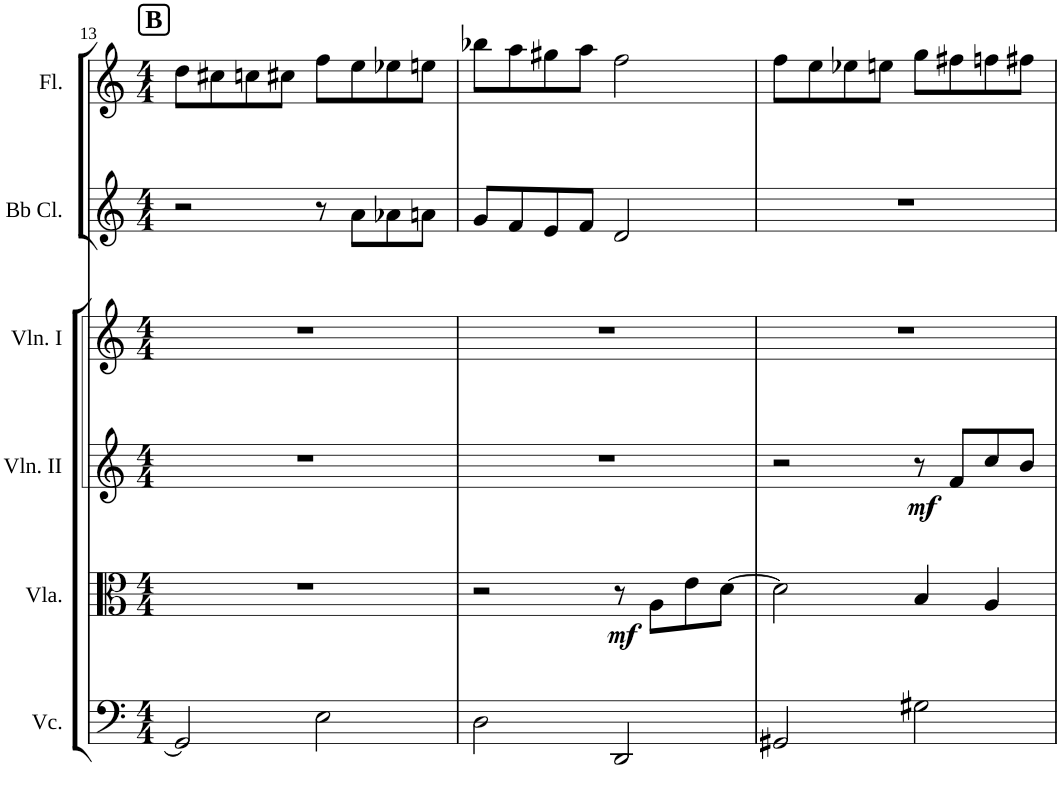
**kern	**kern	**dynam	**kern	**dynam	**kern	**kern	**kern
*part6	*part5	*part5	*part4	*part4	*part3	*part2	*part1
*staff6	*staff5	*staff5	*staff4	*staff4	*staff3	*staff2	*staff1
*I"Cello	*I"Viola	*	*I"Violin II	*	*I"Violin I	*I"Clarinet in Bb	*I"Flute
*	*I'Vla.	*	*I'Vln. II	*	*I'Vln. I	*	*I'Fl.
!!LO:PB:g=z
*clefF4	*clefC3	*	*clefG2	*	*clefG2	*clefG2	*clefG2
*	*	*	*	*	*	*ITrd1c2	*
*k[]	*k[]	*	*k[]	*	*k[]	*k[]	*k[]
*M4/4	*M4/4	*	*M4/4	*	*M4/4	*M4/4	*M4/4
!!LO:REH:place=s1:a:B:cj:fs=12:t=B
=13	=13	=13	=13	=13	=13	=13	=13
2GG/]	1r	.	1r	.	1r	2r	8dd\L
.	.	.	.	.	.	.	8cc#X\
.	.	.	.	.	.	.	8ccn\
.	.	.	.	.	.	.	8cc#X\J
2E\	.	.	.	.	.	8r	8ff\L
.	.	.	.	.	.	8a\L	8ee\
.	.	.	.	.	.	8a-X\	8ee-X\
.	.	.	.	.	.	8an\J	8een\J
=14	=14	=14	=14	=14	=14	=14	=14
2D\	2r	.	1r	.	1r	8g/L	8bb-X\L
.	.	.	.	.	.	8f/	8aa\
.	.	.	.	.	.	8e/	8gg#X\
.	.	.	.	.	.	8f/J	8aa\J
!	!	!LO:DY:b	!	!	!	!	!
2DD/	8r	mf	.	.	.	2d/	2ff\
.	8A\L	.	.	.	.	.	.
.	8e\	.	.	.	.	.	.
.	[8d\J	.	.	.	.	.	.
=15	=15	=15	=15	=15	=15	=15	=15
2GG#X/	2d\]	.	2r	.	1r	1r	8ff\L
.	.	.	.	.	.	.	8ee\
.	.	.	.	.	.	.	8ee-X\
.	.	.	.	.	.	.	8een\J
!	!	!	!	!LO:DY:b	!	!	!
2G#X\	4B/	.	8r	mf	.	.	8gg\L
.	.	.	8f/L	.	.	.	8ff#X\
.	4A/	.	8cc/	.	.	.	8ffn\
.	.	.	8b/J	.	.	.	8ff#X\J
=	=	=	=	=	=	=	=
*-	*-	*-	*-	*-	*-	*-	*-
